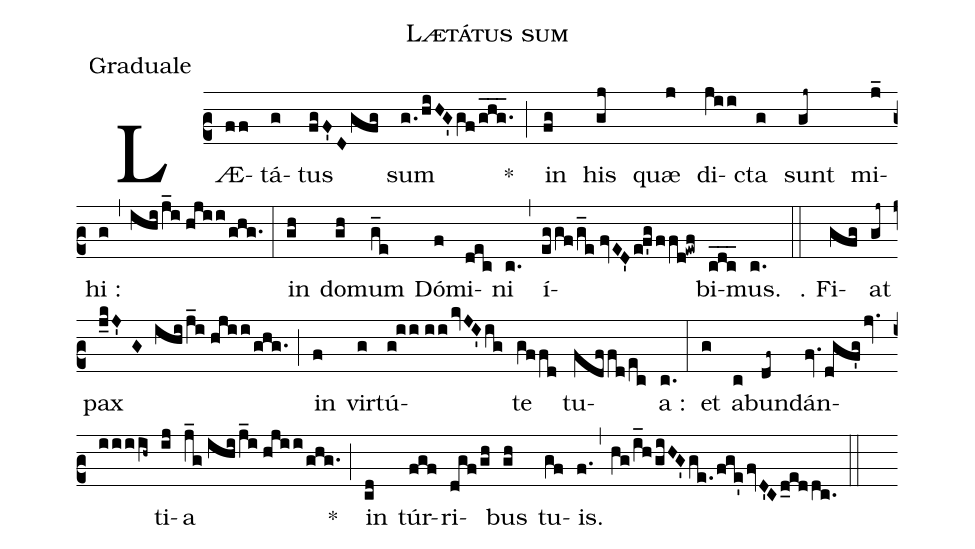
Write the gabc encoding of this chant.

name:Lætátus sum;
office-part:Graduale;
%%
(c2) LÆ(ff)tá(g)tus(fgF'Dgfg) sum(g.!/hiHG'gf!/ghg.___) *(;)
in(fg) his(gj) quæ(j) di-(jii)cta(g) sunt(gj~) mi(j_)hi :(g,ihi!/j_i!//hjii!/ghg.) (:)
in(gh) do(gh)mum(g_e) Dó(f)mi(dec)ni(c.) (,)
í(eggf!/g_e//fvED'!/e!f'g!/ffd!ewf)bi(cdc___)mus.(c.) (::)

℣. Fi(gfg)at(gj~) pax(j_kJ'G ihi!/j_i!//hjii!/ghg.) (;)
in(f) vir(g)tú(g!ii!//iikvJI'ig)te(gffd) tu(fdffd!/ec)a :(c.) (:)
et(g) ab(c)un(df~)dán(fv.dgf'gjv.iiiih~)ti(ij)a(j_g!//ihi!/j_i!//hjii!/ghg.) *(;)
in(cd) túr(fgf)ri(dgf!/gh)bus(gh) tu(gf)is.(f.,hg!/i_h!/giHG'ge.!/fge'fvD'Cd_eddc.) (::)
